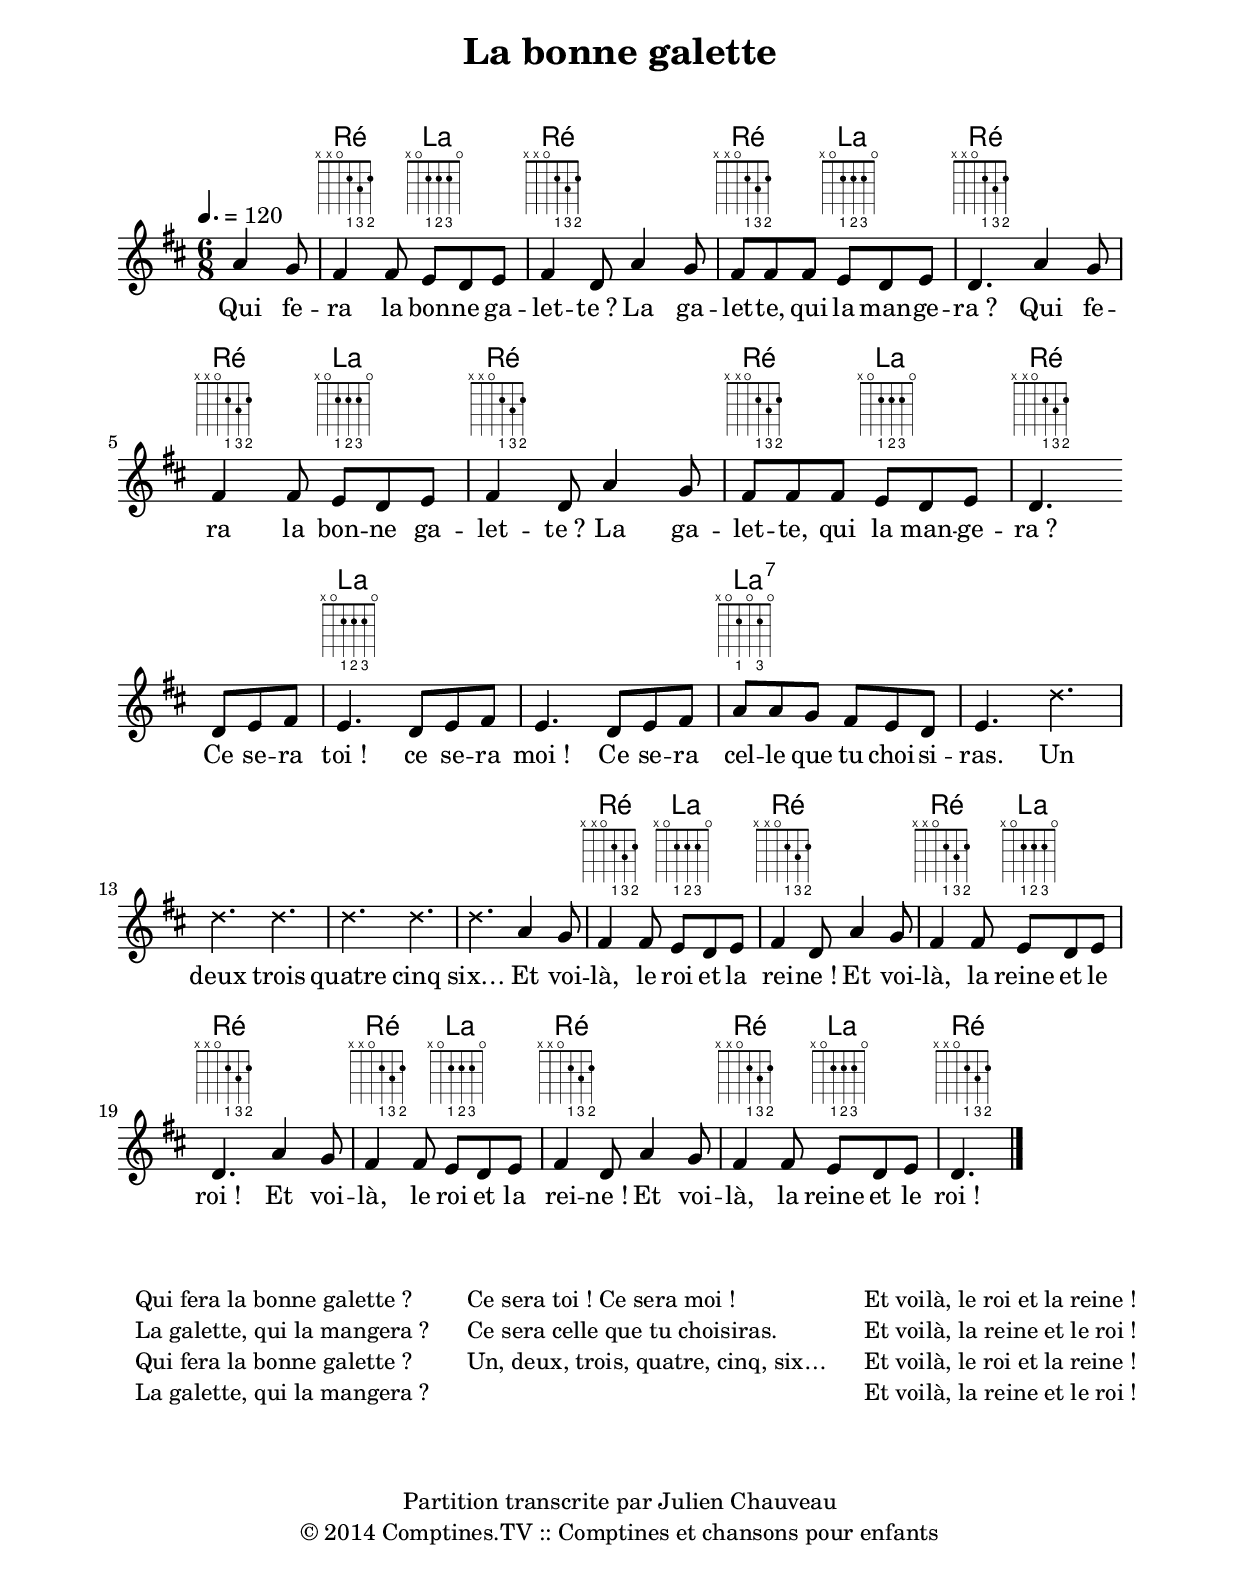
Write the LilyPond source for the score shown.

\include "predefined-guitar-fretboards.ly"

\version "2.18.2"

\pointAndClickOff   % Remove hyperlinks in PDF

\paper {
  top-margin = 2\cm
  bottom-margin = 2\cm
  indent = 0
  line-width = 17.0\cm
  markup-system-spacing =
    #'((basic-distance . 12)
       (minimum-distance . 6)
       (padding . 1)
       (stretchability . 10))
}


\header {
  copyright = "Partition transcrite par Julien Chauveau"
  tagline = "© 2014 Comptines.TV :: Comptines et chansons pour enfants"
}


\header {
  title = "La bonne galette"
}

harmonies = \chordmode {
  s4.
  c4. g c2. c4. g c2.
  c4. g c2. c4. g c2.
  g2. s2. g2.:7 s2.
  s4. s s s s s
  c4. g c2. c4. g c2.
  c4. g c2. c4. g c2.
}

\transpose c d

<<
  \chords { \frenchChords \harmonies }
  \new FretBoards \harmonies

  \relative c''
  {
    \clef treble
    \time 6/8
    \tempo 4. = 120
    \key c \major

    \partial 4.
    \repeat "unfold" 2 {
      g4 f8 e4 e8 d c d e4 c8
      g'4 f8 e e e d c d c4.
    }
    \break
    c8 d e d4. c8 d e d4.
    c8 d e g g f e d c d4.
    
    \override NoteHead #'style = #'cross
    c'4. c c c c c
    
    \revert NoteHead #'style
    \repeat "unfold" 2 {
      g4 f8 e4 e8 d c d e4 c8
      g'4 f8 e4 e8 d c d c4.
    }

    \bar "|."
  }

  \addlyrics
  {
    % \set stanza = #"1. "
    Qui fe -- ra la bon -- ne ga -- let -- te ?
    La ga -- let -- te, qui la man -- ge -- ra ?
    Qui fe -- ra la bon -- ne ga -- let -- te ?
    La ga -- let -- te, qui la man -- ge -- ra ?
    Ce se -- ra toi ! ce se -- ra moi !
    Ce se -- ra cel -- le que tu choi -- si -- ras.
    Un deux trois quatre cinq six…
    Et voi -- là, le roi et la rei -- ne !
    Et voi -- là, la reine et le roi !
    Et voi -- là, le roi et la rei -- ne !
    Et voi -- là, la reine et le roi !
  }
>>

\markup
{
  \vspace #3

  \hspace #1
  \column
  {
    "Qui fera la bonne galette ?"
    "La galette, qui la mangera ?"
    "Qui fera la bonne galette ?"
    "La galette, qui la mangera ?"
  }
  \hspace #3
  \column
  {
    "Ce sera toi ! Ce sera moi !"
    "Ce sera celle que tu choisiras."
    "Un, deux, trois, quatre, cinq, six…"
  }
  \hspace #3
  \column
  {
    "Et voilà, le roi et la reine !"
    "Et voilà, la reine et le roi !"
    "Et voilà, le roi et la reine !"
    "Et voilà, la reine et le roi !"
  }
  \hspace #1
}